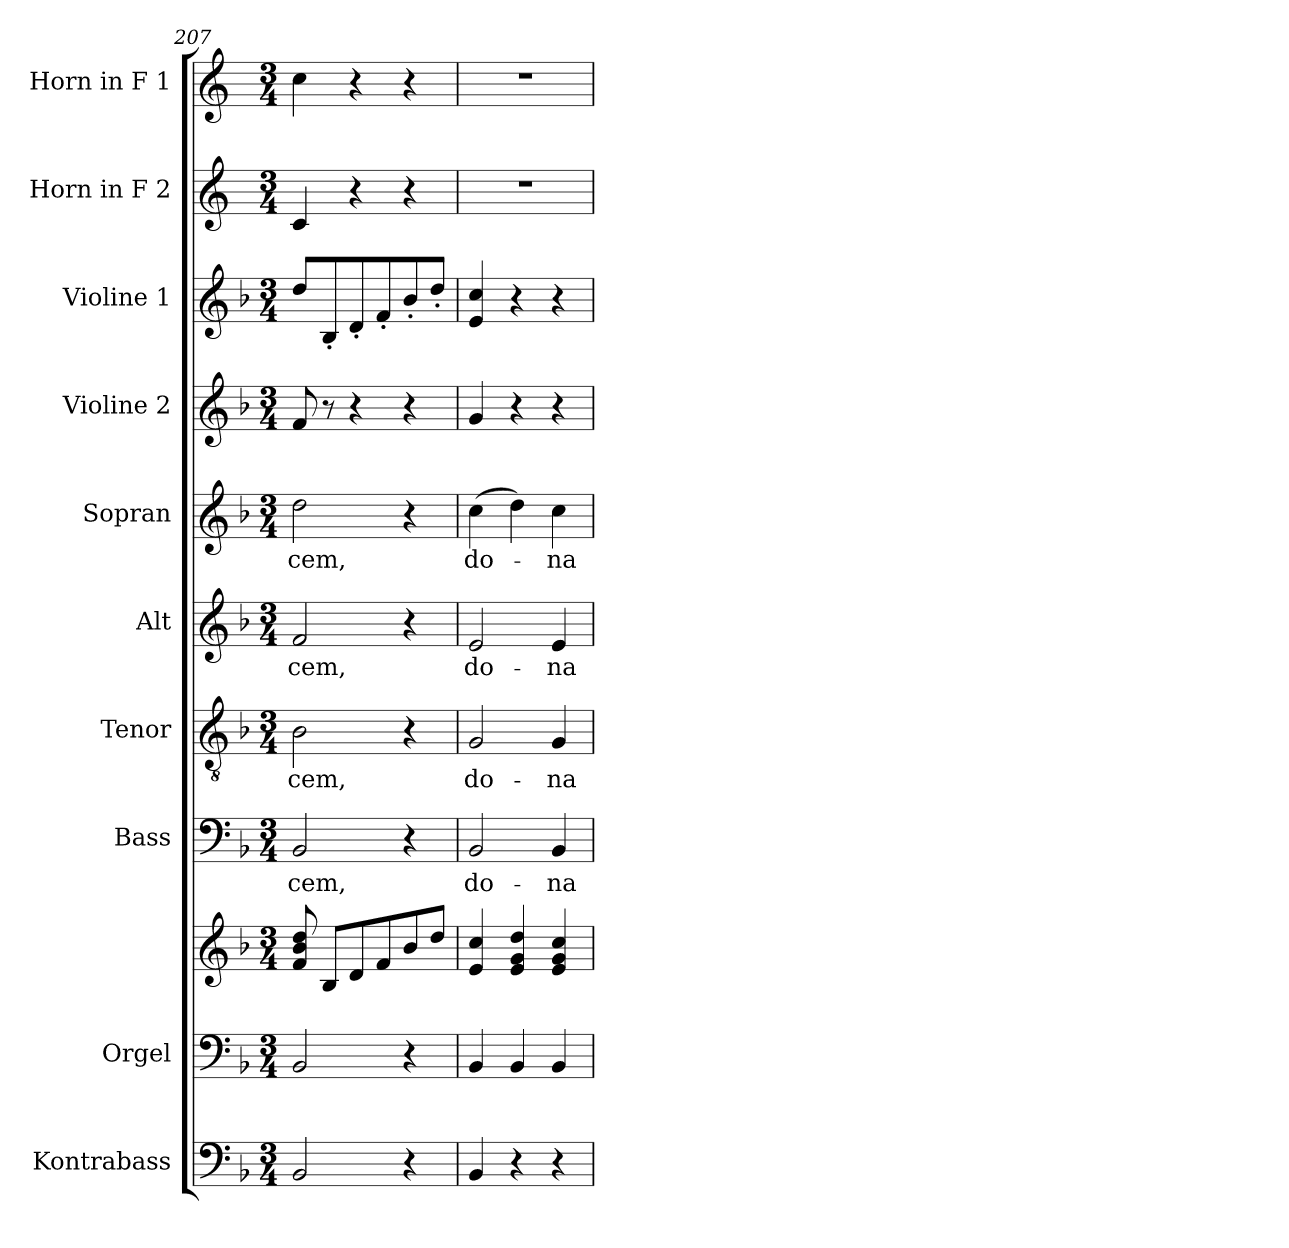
**kern	**kern	**kern	**kern	**text	**kern	**text	**kern	**text	**kern	**text	**kern	**kern	**kern	**kern
*part10	*part9	*part9	*part8	*part8	*part7	*part7	*part6	*part6	*part5	*part5	*part4	*part3	*part2	*part1
*staff11	*staff10	*staff9	*staff8	*staff8	*staff7	*staff7	*staff6	*staff6	*staff5	*staff5	*staff4	*staff3	*staff2	*staff1
*I"Kontrabass	*I"Orgel	*	*I"Bass	*	*I"Tenor	*	*I"Alt	*	*I"Sopran	*	*I"Violine 2	*I"Violine 1	*I"Horn in F 2	*I"Horn in F 1
*I'Kb.	*	*	*I'B.	*	*I'T.	*	*I'A.	*	*I'S.	*	*I'Vl. 2	*I'Vl. 1	*	*
*clefF4	*clefF4	*clefG2	*clefF4	*	*clefGv2	*	*clefG2	*	*clefG2	*	*clefG2	*clefG2	*clefG2	*clefG2
*ITrd7c12	*	*	*	*	*	*	*	*	*	*	*	*	*ITrd4c7	*ITrd4c7
*k[b-]	*k[b-]	*k[b-]	*k[b-]	*	*k[b-]	*	*k[b-]	*	*k[b-]	*	*k[b-]	*k[b-]	*k[b-]	*k[b-]
*F:	*F:	*F:	*F:	*	*F:	*	*F:	*	*F:	*	*F:	*F:	*F:	*F:
*M3/4	*M3/4	*M3/4	*M3/4	*	*M3/4	*	*M3/4	*	*M3/4	*	*M3/4	*M3/4	*M3/4	*M3/4
=207	=207	=207	=207	=207	=207	=207	=207	=207	=207	=207	=207	=207	=207	=207
!	!	!	!	!LO:LY:b	!	!LO:LY:b	!	!LO:LY:b	!	!LO:LY:b	!	!	!	!
2BBB-/	2BB-/	8f/ 8b-/ 8dd/	2BB-/	-cem,	2B-\	-cem,	2f/	-cem,	2dd\	-cem,	8f/	8dd/L	4F/	4f\
.	.	8B-/L	.	.	.	.	.	.	.	.	8r	8B-'</	.	.
.	.	8d/	.	.	.	.	.	.	.	.	4r	8d'</	4r	4r
.	.	8f/	.	.	.	.	.	.	.	.	.	8f'</	.	.
4r	4r	8b-/	4r	.	4r	.	4r	.	4r	.	4r	8b-'</	4r	4r
.	.	8dd/J	.	.	.	.	.	.	.	.	.	8dd'</J	.	.
=208	=208	=208	=208	=208	=208	=208	=208	=208	=208	=208	=208	=208	=208	=208
!	!	!	!	!LO:LY:b	!	!LO:LY:b	!	!LO:LY:b	!	!LO:LY:b	!	!	!	!
4BBB-/	4BB-/	4e/ 4cc/	2BB-/	do-	2G/	do-	2e/	do-	(>4cc\	do-	4g/	4e/ 4cc/	2.r	2.r
4r	4BB-!/	4e!/ 4g!/ 4dd!/	.	.	.	.	.	.	4dd\)	.	4r	4r	.	.
!	!	!	!	!LO:LY:b	!	!LO:LY:b	!	!LO:LY:b	!	!LO:LY:b	!	!	!	!
4r	4BB-!/	4e!/ 4g!/ 4cc!/	4BB-/	-na	4G/	-na	4e/	-na	4cc\	-na	4r	4r	.	.
=	=	=	=	=	=	=	=	=	=	=	=	=	=	=
*-	*-	*-	*-	*-	*-	*-	*-	*-	*-	*-	*-	*-	*-	*-
